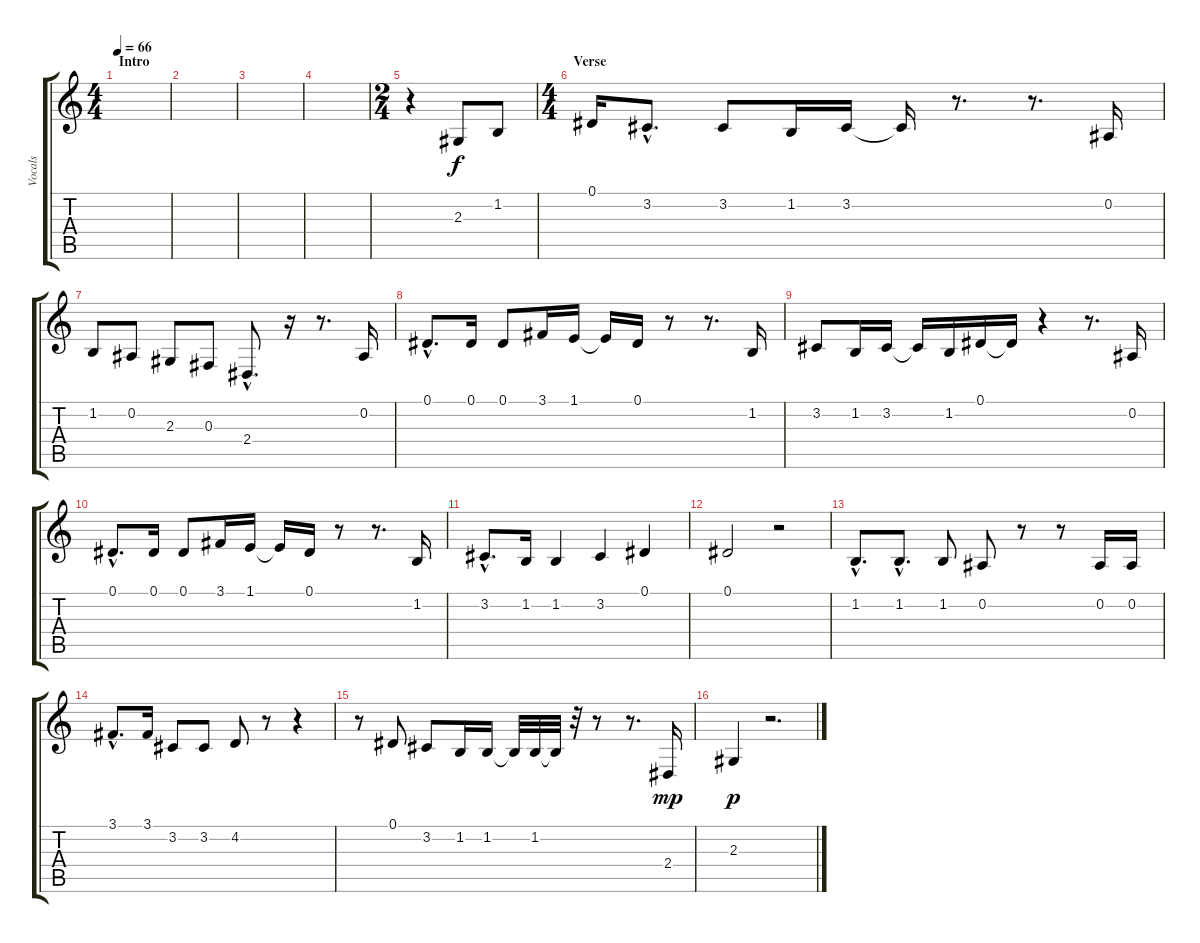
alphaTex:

\track ("Vocals" "Vocals") {instrument frenchhorn}
\staff {score tabs}
\tuning (Eb4 Bb3 Gb3 Db3 Ab2 Eb2) {hide}
\ts (4 4)
\section ("" "Intro")
\tempo 66
\clef g2
\ks c
|
|
|
|
\ts (2 4)
r.4 2.3.8 1.2.8 |
\ts (4 4)
\section ("" "Verse")
0.1.16 3.2{hac}.8{d} 3.2.8 1.2.16 3.2.16 3.2{t}.16 r.8{d} r.8{d} 0.2.16 |
1.2.8 0.2.8 2.3.8 0.3.8 2.4{hac}.8{d} r.16 r.8{d} 0.2.16 |
0.1{hac}.8{d} 0.1.16 0.1.8 3.1.16 1.1.16 1.1{t}.16 0.1.16 r.8 r.8{d} 1.2.16 |
3.2.8 1.2.16 3.2.16 3.2{t}.16 1.2.16 0.1.16 0.1{t}.16 r.4 r.8{d} 0.2.16 |
0.1{hac}.8{d} 0.1.16 0.1.8 3.1.16 1.1.16 1.1{t}.16 0.1.16 r.8 r.8{d} 1.2.16 |
3.2{hac}.8{d} 1.2.16 1.2.4 3.2.4 0.1.4 |
0.1.2 r.2 |
1.2{hac}.8{d} 1.2{hac}.8{d} 1.2.8 0.2.8 r.8 r.8 0.2.16 0.2.16 |
3.1{hac}.8{d} 3.1.16 3.2.8 3.2.8 4.2.8 r.8 r.4 |
r.8 0.1.8 3.2.8 1.2.16 1.2.16 1.2{t}.32 1.2.32 1.2{t}.32 r.32 r.8 r.8{d} 2.4.16{dy mp} |
2.3.4{dy p} r.2{d}
